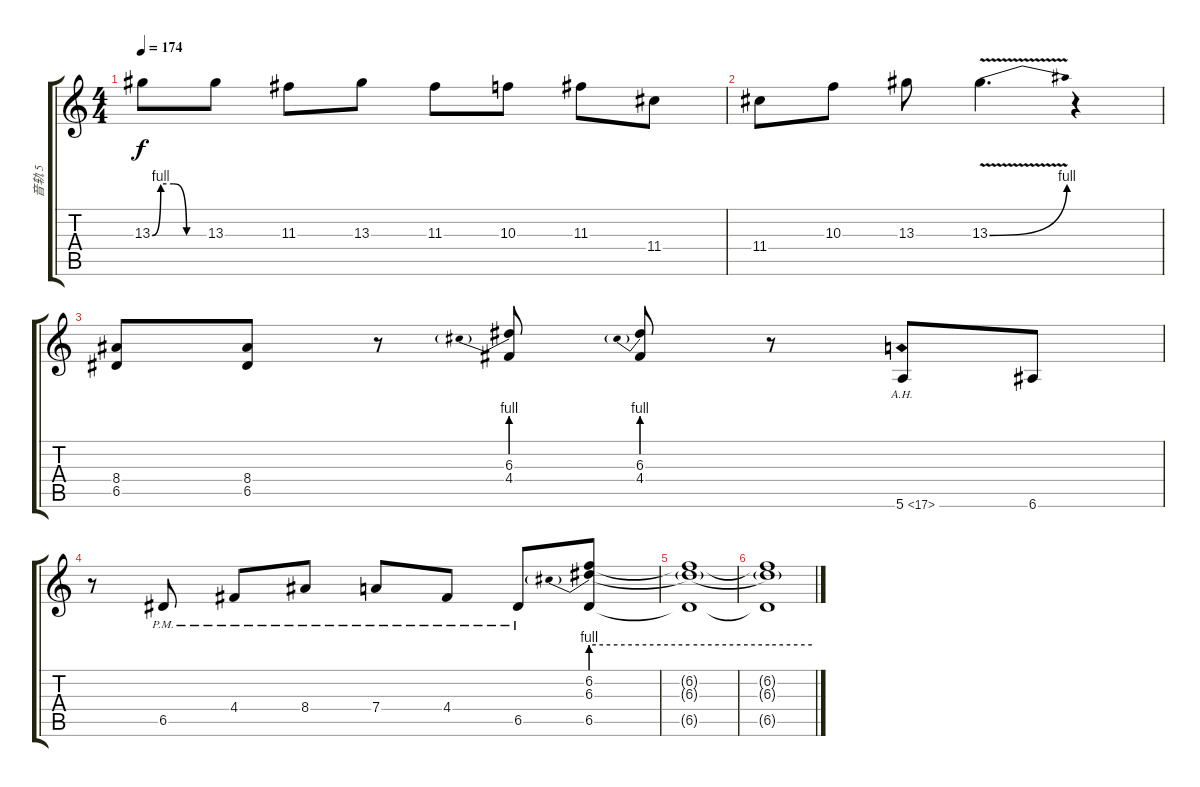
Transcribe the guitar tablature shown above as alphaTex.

\track ("音轨 5" "音轨 5") {instrument distortionguitar}
\staff {score tabs}
\tuning (E4 B3 G3 D3 A2 E2) {hide}
\ts (4 4)
\tempo 174
\clef g2
\ks c
13.3{be (custom 0 0 10 4 25 4 40 0 60 0)}.8{dy f} 13.3.8 11.3.8 13.3.8 11.3.8 10.3.8 11.3.8 11.4.8 |
11.4.8 10.3.8 13.3.8 13.3{be (bend 0 0 60 4) v}.4{d} r.4 |
(8.4 6.5).8 (8.4 6.5).8 r.8 (6.3{be (prebend 0 4 60 4)} 4.4).8 (6.3{be (prebend 0 4 60 4)} 4.4).8 r.8 5.6{ah 12}.8 6.6.8 |
r.8 6.5{pm}.8 4.4{pm}.8 8.4{pm}.8 7.4{pm}.8 4.4{pm}.8 6.5{pm}.8 (6.2 6.3{be (prebend 0 4 60 4)} 6.5).8 |
(6.2{t} 6.3{be (hold 0 4 60 4) t} 6.5{t}).1 |
(6.2{t} 6.3{be (hold 0 4 60 4) t} 6.5{t}).1
